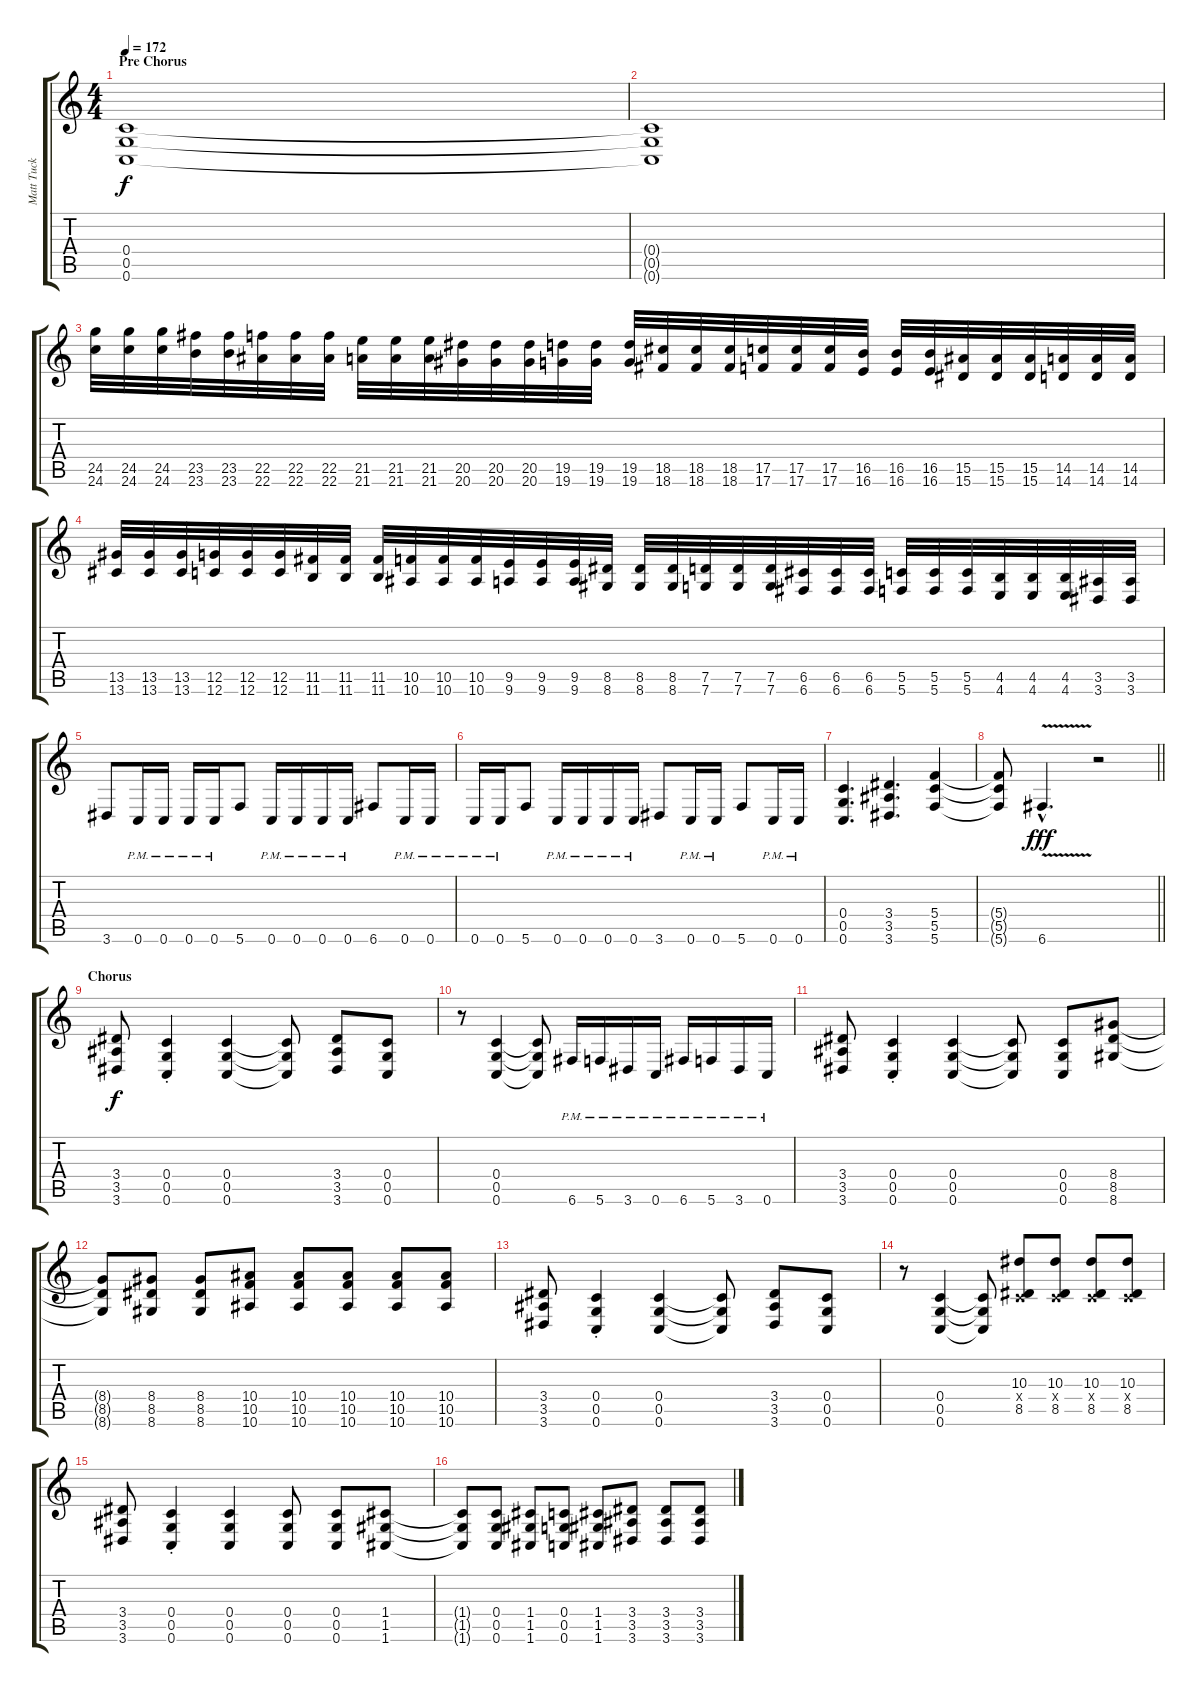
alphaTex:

\track ("Matt Tuck (Rhythm Guitar)" "Matt Tuck ") {instrument distortionguitar}
\staff {score tabs}
\tuning (D4 A3 F3 C3 G2 C2) {hide}
\ts (4 4)
\section ("" "Pre Chorus")
\tempo 172
\clef g2
\ks c
(0.4 0.5 0.6).1{dy f} |
(0.4{t} 0.5{t} 0.6{t}).1 |
(24.5 24.6).32{instrument guitarfretnoise} (24.5 24.6).32 (24.5 24.6).32 (23.5 23.6).32 (23.5 23.6).32 (22.5 22.6).32 (22.5 22.6).32 (22.5 22.6).32 (21.5 21.6).32 (21.5 21.6).32 (21.5 21.6).32 (20.5 20.6).32 (20.5 20.6).32 (20.5 20.6).32 (19.5 19.6).32 (19.5 19.6).32 (19.5 19.6).32 (18.5 18.6).32 (18.5 18.6).32 (18.5 18.6).32 (17.5 17.6).32 (17.5 17.6).32 (17.5 17.6).32 (16.5 16.6).32 (16.5 16.6).32 (16.5 16.6).32 (15.5 15.6).32 (15.5 15.6).32 (15.5 15.6).32 (14.5 14.6).32 (14.5 14.6).32 (14.5 14.6).32 |
(13.5 13.6).32 (13.5 13.6).32 (13.5 13.6).32 (12.5 12.6).32 (12.5 12.6).32 (12.5 12.6).32 (11.5 11.6).32 (11.5 11.6).32 (11.5 11.6).32 (10.5 10.6).32 (10.5 10.6).32 (10.5 10.6).32 (9.5 9.6).32 (9.5 9.6).32 (9.5 9.6).32 (8.5 8.6).32 (8.5 8.6).32 (8.5 8.6).32 (7.5 7.6).32 (7.5 7.6).32 (7.5 7.6).32 (6.5 6.6).32 (6.5 6.6).32 (6.5 6.6).32 (5.5 5.6).32 (5.5 5.6).32 (5.5 5.6).32 (4.5 4.6).32 (4.5 4.6).32 (4.5 4.6).32 (3.5 3.6).32 (3.5 3.6).32 |
3.6.8{instrument distortionguitar} 0.6{pm}.16 0.6{pm}.16 0.6{pm}.16 0.6{pm}.16 5.6.8 0.6{pm}.16 0.6{pm}.16 0.6{pm}.16 0.6{pm}.16 6.6.8 0.6{pm}.16 0.6{pm}.16 |
0.6{pm}.16 0.6{pm}.16 5.6.8 0.6{pm}.16 0.6{pm}.16 0.6{pm}.16 0.6{pm}.16 3.6.8 0.6{pm}.16 0.6{pm}.16 5.6.8 0.6{pm}.16 0.6{pm}.16 |
(0.4 0.5 0.6).4{d} (3.4 3.5 3.6).4{d} (5.4 5.5 5.6).4 |
\barLineRight lightlight
(5.4{t} 5.5{t} 5.6{t}).8 6.6{v hac}.4{d dy fff} r.2 |
\section ("" "Chorus")
(3.4 3.5 3.6).8{dy f} (0.4{st} 0.5{st} 0.6{st}).4 (0.4 0.5 0.6).4 (0.4{t} 0.5{t} 0.6{t}).8 (3.4 3.5 3.6).8 (0.4 0.5 0.6).8 |
r.8 (0.4 0.5 0.6).4 (0.4{t} 0.5{t} 0.6{t}).8 6.6{pm}.16 5.6{pm}.16 3.6{pm}.16 0.6{pm}.16 6.6{pm}.16 5.6{pm}.16 3.6{pm}.16 0.6{pm}.16 |
(3.4 3.5 3.6).8 (0.4{st} 0.5{st} 0.6{st}).4 (0.4 0.5 0.6).4 (0.4{t} 0.5{t} 0.6{t}).8 (0.4 0.5 0.6).8 (8.4 8.5 8.6).8 |
(8.4{t} 8.5{t} 8.6{t}).8 (8.4 8.5 8.6).8 (8.4 8.5 8.6).8 (10.4 10.5 10.6).8 (10.4 10.5 10.6).8 (10.4 10.5 10.6).8 (10.4 10.5 10.6).8 (10.4 10.5 10.6).8 |
(3.4 3.5 3.6).8 (0.4{st} 0.5{st} 0.6{st}).4 (0.4 0.5 0.6).4 (0.4{t} 0.5{t} 0.6{t}).8 (3.4 3.5 3.6).8 (0.4 0.5 0.6).8 |
r.8 (0.4 0.5 0.6).4 (0.4{t} 0.5{t} 0.6{t}).8 (10.3 0.4{x} 8.5).8 (10.3 0.4{x} 8.5).8 (10.3 0.4{x} 8.5).8 (10.3 0.4{x} 8.5).8 |
(3.4 3.5 3.6).8 (0.4{st} 0.5{st} 0.6{st}).4 (0.4 0.5 0.6).4 (0.4 0.5 0.6).8 (0.4 0.5 0.6).8 (1.4 1.5 1.6).8 |
(1.4{t} 1.5{t} 1.6{t}).8 (0.4 0.5 0.6).8 (1.4 1.5 1.6).8 (0.4 0.5 0.6).8 (1.4 1.5 1.6).8 (3.4 3.5 3.6).8 (3.4 3.5 3.6).8 (3.4 3.5 3.6).8
